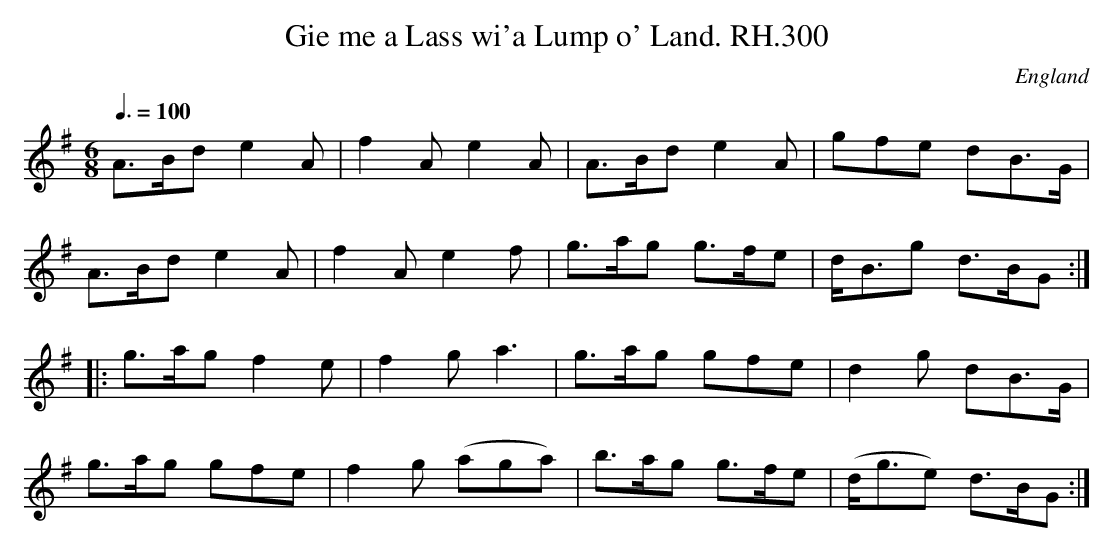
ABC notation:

X:1
T:Gie me a Lass wi'a Lump o' Land. RH.300
O:England
M:6/8
L:1/8
Q:3/8=100
K:G major
A>Bd e2A|f2A e2A|A>Bd e2A|gfe dB>G|!
A>Bd e2A|f2A e2f|g>ag g>fe|d<Bg d>BG:|!
|:g>ag f2e|f2ga3|g>ag gfe|d2g dB>G|!
g>ag gfe|f2g (aga)|b>ag g>fe|(d<ge) d>BG:|
